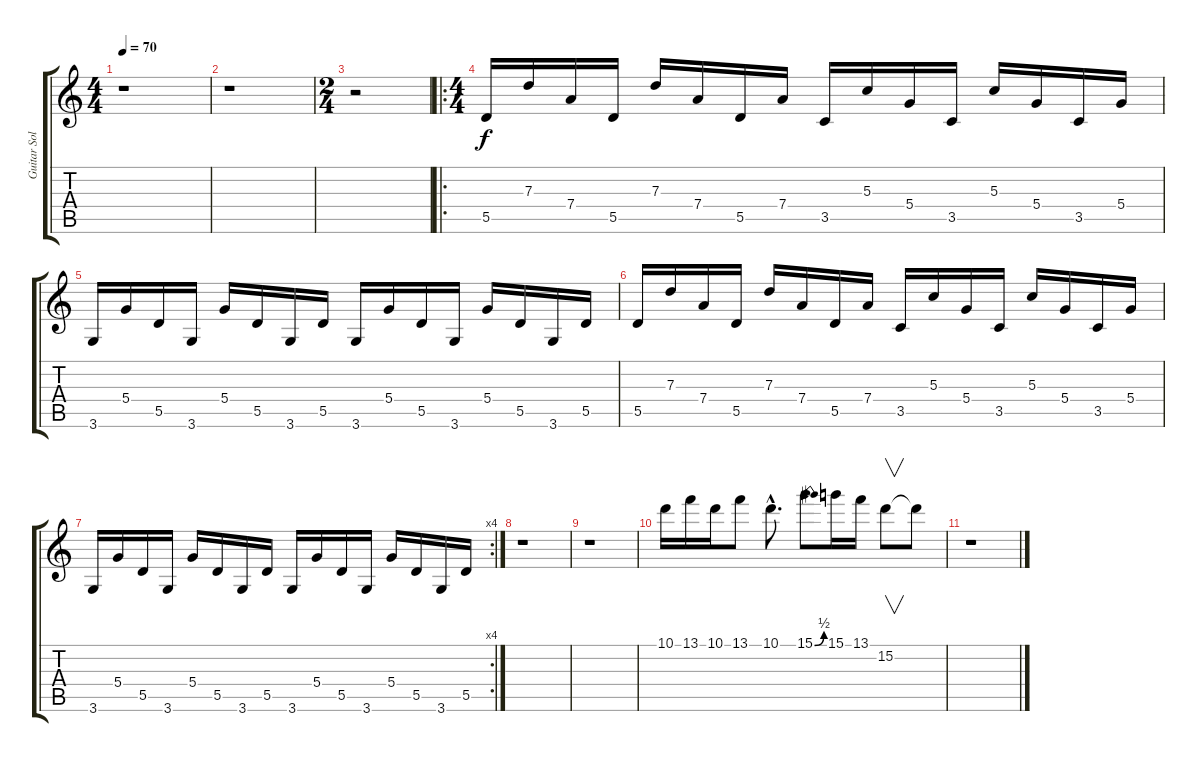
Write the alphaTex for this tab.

\track ("Guitar Solo" "Guitar Sol") {instrument overdrivenguitar}
\staff {score tabs}
\tuning (E4 B3 G3 D3 A2 E2) {hide}
\ts (4 4)
\tempo 70
\clef g2
\ks c
r.1{dy f} |
r.1 |
\ts (2 4)
r.2 |
\ro
\ts (4 4)
5.5.16{volume 13} 7.3.16 7.4.16 5.5.16 7.3.16 7.4.16 5.5.16 7.4.16 3.5.16 5.3.16 5.4.16 3.5.16 5.3.16 5.4.16 3.5.16 5.4.16 |
3.6.16 5.4.16 5.5.16 3.6.16 5.4.16 5.5.16 3.6.16 5.5.16 3.6.16 5.4.16 5.5.16 3.6.16 5.4.16 5.5.16 3.6.16 5.5.16 |
5.5.16{volume 13} 7.3.16 7.4.16 5.5.16 7.3.16 7.4.16 5.5.16 7.4.16 3.5.16 5.3.16 5.4.16 3.5.16 5.3.16 5.4.16 3.5.16 5.4.16 |
\rc 4
3.6.16 5.4.16 5.5.16 3.6.16 5.4.16 5.5.16 3.6.16 5.5.16 3.6.16 5.4.16 5.5.16 3.6.16 5.4.16 5.5.16 3.6.16 5.5.16 |
r.1 |
r.1 |
10.1.16 13.1.16 10.1.16 13.1.8 10.1{hac}.8{d} 15.1{be (bend 0 0 60 2)}.8 15.1.16 13.1.16 15.2.8{v} 15.2{t}.8 |
r.1
